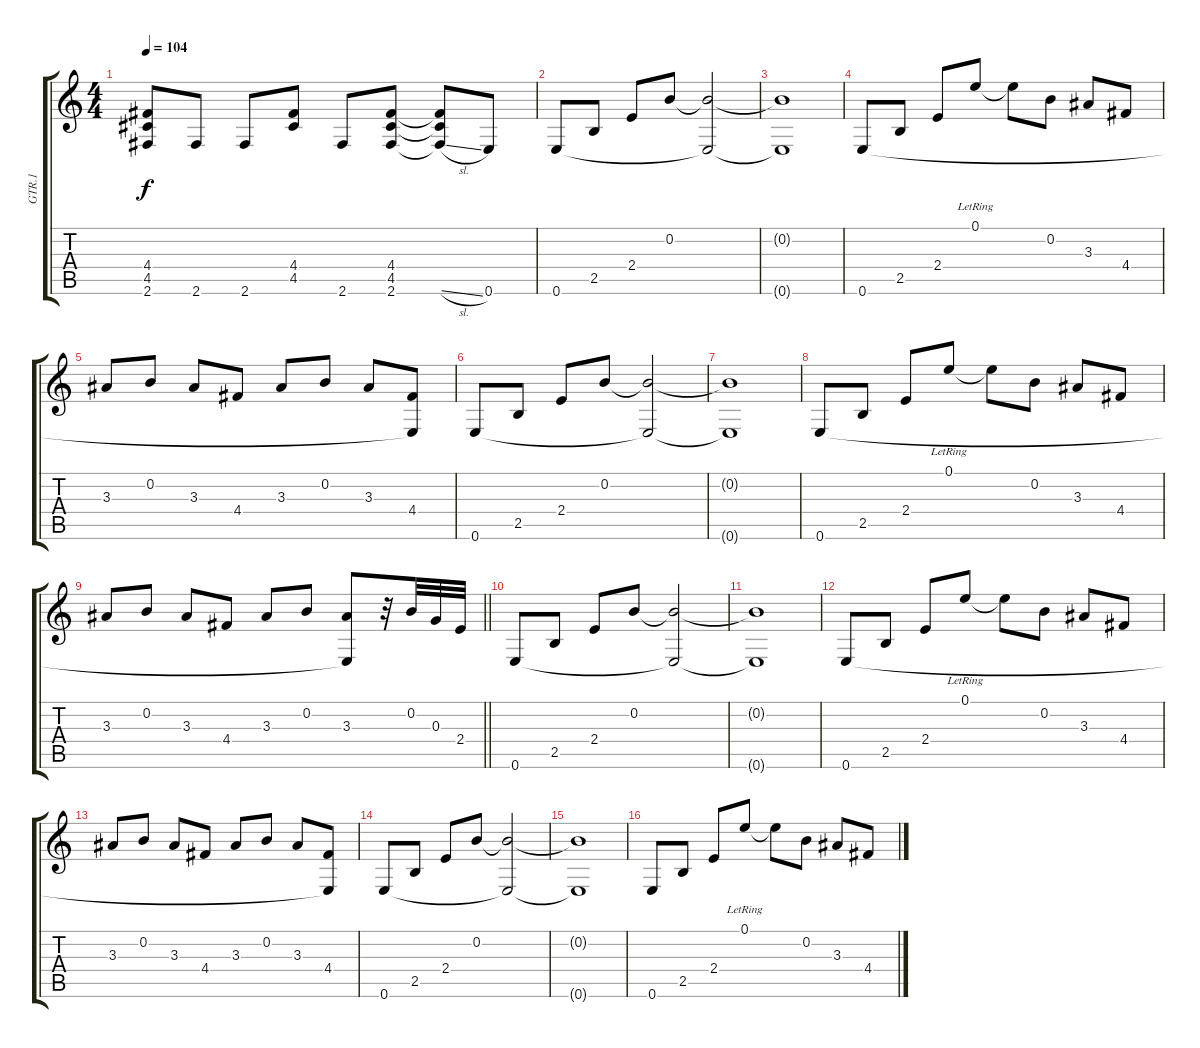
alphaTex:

\track ("GTR.1" "GTR.1") {instrument electricguitarclean}
\staff {score tabs}
\tuning (E4 B3 G3 D3 A2 E2) {hide}
\ts (4 4)
\tempo 104
\clef g2
\ks c
(4.4 4.5 2.6).8{dy f} 2.6.8 2.6.8 (4.4 4.5).8 2.6.8 (4.4 4.5 2.6).8 (4.4{t} 4.5{t} 2.6{sl t}).8 0.6.8 |
0.6.8{volume 13 balance 5 instrument electricguitarclean} 2.5.8 2.4.8 0.2.8 (0.2{t} 0.6{t}).2 |
(0.2{t} 0.6{t}).1 |
0.6.8 2.5.8 2.4.8 0.1{lr}.8 0.1{t}.8 0.2.8 3.3.8 4.4.8 |
3.3.8 0.2.8 3.3.8 4.4.8 3.3.8 0.2.8 3.3.8 (4.4 0.6{t}).8 |
0.6.8 2.5.8 2.4.8 0.2.8 (0.2{t} 0.6{t}).2 |
(0.2{t} 0.6{t}).1 |
0.6.8 2.5.8 2.4.8 0.1{lr}.8 0.1{t}.8 0.2.8 3.3.8 4.4.8 |
\barLineRight lightlight
3.3.8 0.2.8 3.3.8 4.4.8 3.3.8 0.2.8 (3.3 0.6{t}).8 r.32 0.2.32 0.3.32 2.4.32 |
0.6.8 2.5.8 2.4.8 0.2.8 (0.2{t} 0.6{t}).2 |
(0.2{t} 0.6{t}).1 |
0.6.8 2.5.8 2.4.8 0.1{lr}.8 0.1{t}.8{txt ""} 0.2.8 3.3.8 4.4.8 |
3.3.8 0.2.8 3.3.8 4.4.8 3.3.8 0.2.8 3.3.8 (4.4 0.6{t}).8 |
0.6.8 2.5.8 2.4.8 0.2.8 (0.2{t} 0.6{t}).2 |
(0.2{t} 0.6{t}).1 |
0.6.8 2.5.8 2.4.8 0.1{lr}.8 0.1{t}.8 0.2.8 3.3.8 4.4.8
